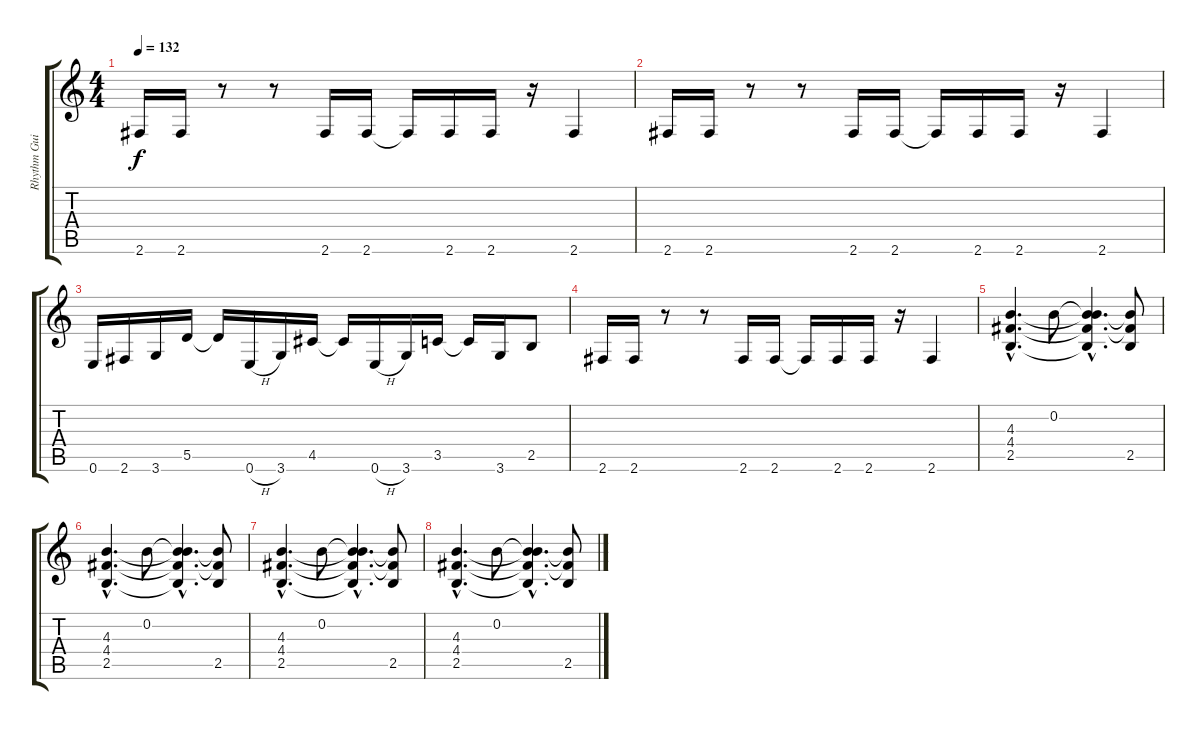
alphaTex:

\track ("Rhythm Guitar" "Rhythm Gui") {instrument distortionguitar}
\staff {score tabs}
\tuning (E4 B3 G3 D3 A2 E2) {hide}
\ts (4 4)
\tempo 132
\clef g2
\ks c
2.6.16{dy f} 2.6.16 r.8 r.8 2.6.16 2.6.16 2.6{t}.16 2.6.16 2.6.16 r.16 2.6.4 |
2.6.16 2.6.16 r.8 r.8 2.6.16 2.6.16 2.6{t}.16 2.6.16 2.6.16 r.16 2.6.4 |
0.6.16 2.6.16 3.6.16 5.5.16 5.5{t}.16 0.6{h}.16 3.6.16 4.5.16 4.5{t}.16 0.6{h}.16 3.6.16 3.5.16 3.5{t}.16 3.6.16 2.5.8 |
2.6.16 2.6.16 r.8 r.8 2.6.16 2.6.16 2.6{t}.16 2.6.16 2.6.16 r.16 2.6.4 |
(4.3{hac} 4.4{hac} 2.5{hac}).4{d} 0.2.8 (0.2{hac t} 4.3{hac t} 4.4{hac t} 2.5{hac t}).4{d} (4.3{t} 4.4{t} 2.5).8 |
(4.3{hac} 4.4{hac} 2.5{hac}).4{d} 0.2.8 (0.2{hac t} 4.3{hac t} 4.4{hac t} 2.5{hac t}).4{d} (4.3{t} 4.4{t} 2.5).8 |
(4.3{hac} 4.4{hac} 2.5{hac}).4{d} 0.2.8 (0.2{hac t} 4.3{hac t} 4.4{hac t} 2.5{hac t}).4{d} (4.3{t} 4.4{t} 2.5).8 |
(4.3{hac} 4.4{hac} 2.5{hac}).4{d} 0.2.8 (0.2{hac t} 4.3{hac t} 4.4{hac t} 2.5{hac t}).4{d} (4.3{t} 4.4{t} 2.5).8
